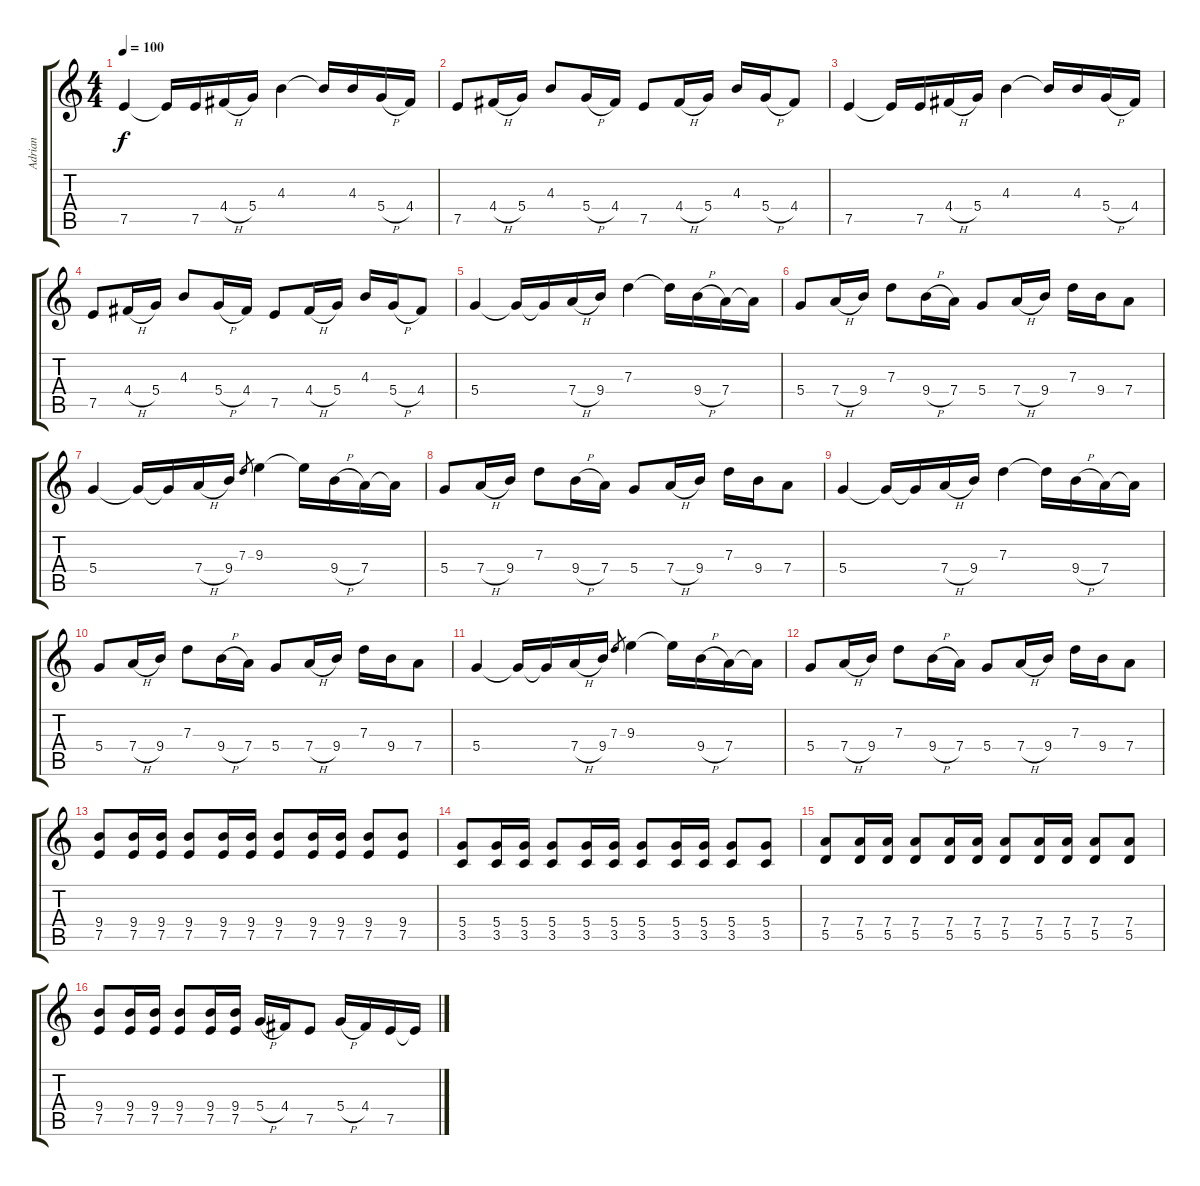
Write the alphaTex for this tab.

\track ("Adrian" "Adrian") {instrument distortionguitar}
\staff {score tabs}
\tuning (E4 B3 G3 D3 A2 E2) {hide}
\ts (4 4)
\tempo 100
\clef g2
\ks c
7.5.4{dy f} 7.5{t}.16 7.5.16 4.4{h}.16 5.4.16 4.3.4 4.3{t}.16 4.3.16 5.4{h}.16 4.4.16 |
7.5.8 4.4{h}.16 5.4.16 4.3.8 5.4{h}.16 4.4.16 7.5.8 4.4{h}.16 5.4.16 4.3.16 5.4{h}.16 4.4.8 |
7.5.4 7.5{t}.16 7.5.16 4.4{h}.16 5.4.16 4.3.4 4.3{t}.16 4.3.16 5.4{h}.16 4.4.16 |
7.5.8 4.4{h}.16 5.4.16 4.3.8 5.4{h}.16 4.4.16 7.5.8 4.4{h}.16 5.4.16 4.3.16 5.4{h}.16 4.4.8 |
5.4.4 5.4{t}.16 5.4{t}.16 7.4{h}.16 9.4.16 7.3.4 7.3{t}.16 9.4{h}.16 7.4.16 7.4{t}.16 |
5.4.8 7.4{h}.16 9.4.16 7.3.8 9.4{h}.16 7.4.16 5.4.8 7.4{h}.16 9.4.16 7.3.16 9.4.16 7.4.8 |
5.4.4 5.4{t}.16 5.4{t}.16 7.4{h}.16 9.4.16 7.3.8{gr} 9.3.4 9.3{t}.16 9.4{h}.16 7.4.16 7.4{t}.16 |
5.4.8 7.4{h}.16 9.4.16 7.3.8 9.4{h}.16 7.4.16 5.4.8 7.4{h}.16 9.4.16 7.3.16 9.4.16 7.4.8 |
5.4.4 5.4{t}.16 5.4{t}.16 7.4{h}.16 9.4.16 7.3.4 7.3{t}.16 9.4{h}.16 7.4.16 7.4{t}.16 |
5.4.8 7.4{h}.16 9.4.16 7.3.8 9.4{h}.16 7.4.16 5.4.8 7.4{h}.16 9.4.16 7.3.16 9.4.16 7.4.8 |
5.4.4 5.4{t}.16 5.4{t}.16 7.4{h}.16 9.4.16 7.3.8{gr} 9.3.4 9.3{t}.16 9.4{h}.16 7.4.16 7.4{t}.16 |
5.4.8 7.4{h}.16 9.4.16 7.3.8 9.4{h}.16 7.4.16 5.4.8 7.4{h}.16 9.4.16 7.3.16 9.4.16 7.4.8 |
(9.4 7.5).8 (9.4 7.5).16 (9.4 7.5).16 (9.4 7.5).8 (9.4 7.5).16 (9.4 7.5).16 (9.4 7.5).8 (9.4 7.5).16 (9.4 7.5).16 (9.4 7.5).8 (9.4 7.5).8 |
(5.4 3.5).8 (5.4 3.5).16 (5.4 3.5).16 (5.4 3.5).8 (5.4 3.5).16 (5.4 3.5).16 (5.4 3.5).8 (5.4 3.5).16 (5.4 3.5).16 (5.4 3.5).8 (5.4 3.5).8 |
(7.4 5.5).8 (7.4 5.5).16 (7.4 5.5).16 (7.4 5.5).8 (7.4 5.5).16 (7.4 5.5).16 (7.4 5.5).8 (7.4 5.5).16 (7.4 5.5).16 (7.4 5.5).8 (7.4 5.5).8 |
(9.4 7.5).8 (9.4 7.5).16 (9.4 7.5).16 (9.4 7.5).8 (9.4 7.5).16 (9.4 7.5).16 5.4{h}.16 4.4.16 7.5.8 5.4{h}.16 4.4.16 7.5.16 7.5{t}.16
